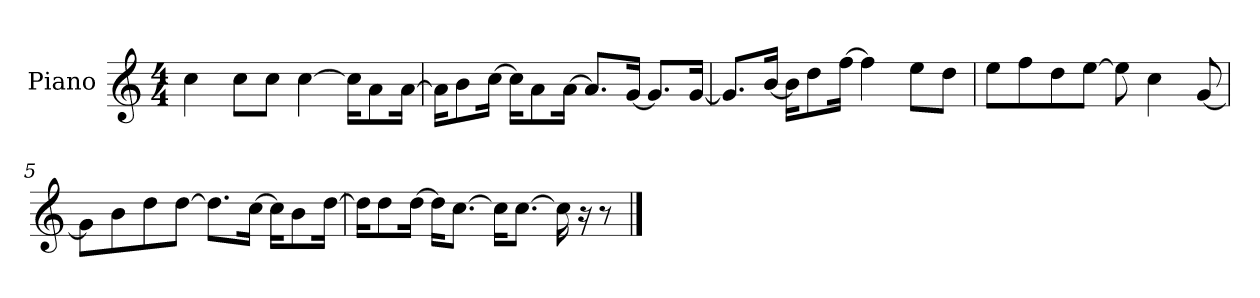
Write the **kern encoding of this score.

**kern
*part1
*staff1
*I"Piano
*I'P-no
*clefG2
*k[]
*M4/4
*MM90
=1
4cc\
8cc\L
8cc\J
[4cc\
16cc\KL]
8a\
[16a\Jk
=2
16a\KL]
8b\
[16cc\Jk
16cc\KL]
8a\
[16a\Jk
8.a/L]
[16g/Jk
8.g/L]
[16g/Jk
=3
8.g/L]
[16b/Jk
16b\KL]
8dd\
[16ff\Jk
4ff\]
8ee\L
8dd\J
=4
8ee\L
8ff\
8dd\
[8ee\J
8ee\]
4cc\
[8g/
!!LO:LB:g=z
=5
8g\L]
8b\
8dd\
[8dd\J
8.dd\L]
[16cc\Jk
16cc\KL]
8b\
[16dd\Jk
=6
16dd\KL]
8dd\
[16dd\Jk
16dd\KL]
[8.cc\J
16cc\KL]
[8.cc\J
16cc\]
16r
8r
==
*-
